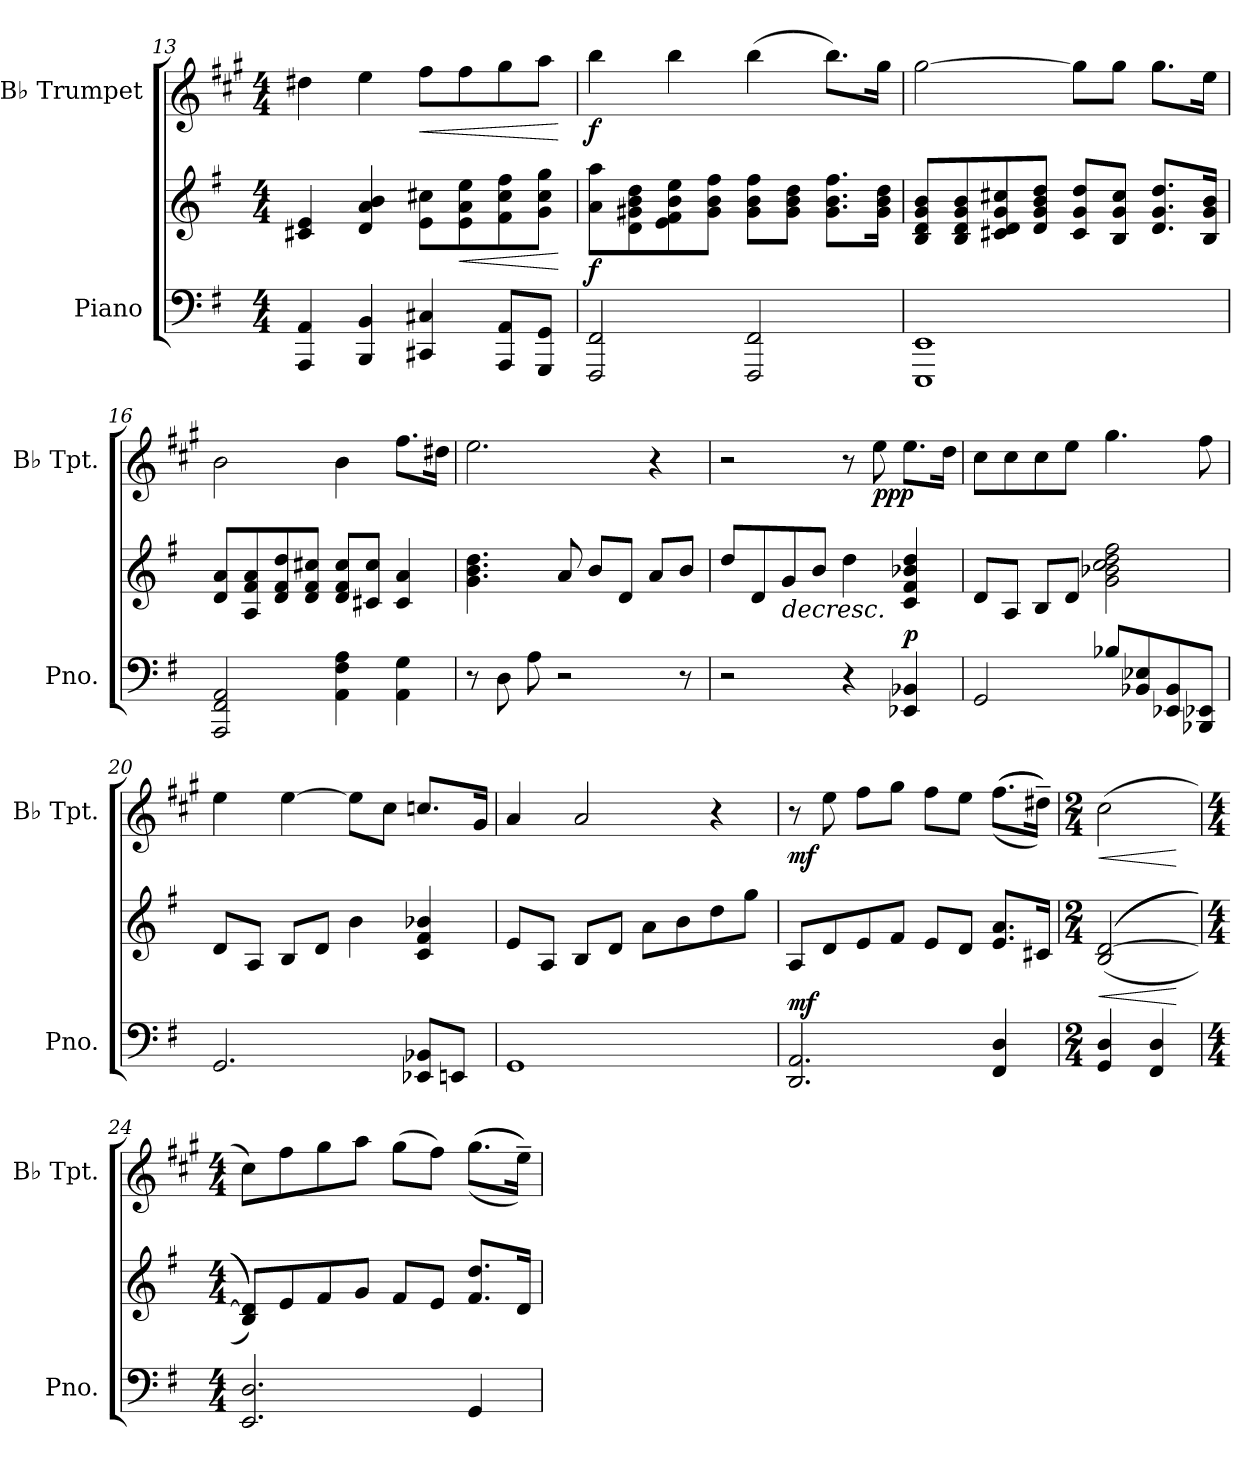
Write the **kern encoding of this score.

**kern	**kern	**dynam	**kern	**dynam
*part2	*part2	*part2	*part1	*part1
*staff3	*staff2	*staff2/3	*staff1	*staff1
*I"Piano	*	*	*I"B♭ Trumpet	*
*I'Pno.	*	*	*I'B♭ Tpt.	*
*clefF4	*clefG2	*	*clefG2	*
*	*	*	*ITrd1c2	*
*k[f#]	*k[f#]	*	*k[f#]	*
*M4/4	*M4/4	*	*M4/4	*
=13	=13	=13	=13	=13
4AAA/ 4AA/	4c#X/ 4e/	.	4cc#X\	.
4BBB/ 4BB/	4d/ 4a/ 4b/	.	4dd\	.
!	!	!	!	!LO:HP:b
4CC#X/ 4C#X/	8e\ 8cc#X\L	.	8ee\L	<
!	!	!LO:HP:b	!	!
.	8e\ 8a\ 8ee\	<	8ee\	.
8AAA/ 8AA/L	8f#\ 8cc#\ 8ff#\	.	8ff#\	.
8GGG/ 8GG/J	8g\ 8cc#\ 8gg\J	.	8gg\J	.
.	.	[	.	[
!!LO:LB:g=z
=14	=14	=14	=14	=14
!	!	!LO:DY:a=2	!	!LO:DY:b
2FFF#/ 2FF#/	8a\ 8aa\L	f	4aa\	f
.	8d\ 8g#X\ 8b\ 8dd\	.	.	.
.	8e\ 8f#\ 8b\ 8ee\	.	4aa\	.
.	8g#\ 8b\ 8ff#\J	.	.	.
2FFF#/ 2FF#/	8g#\ 8b\ 8ff#\L	.	(>4aa\	.
.	8g#\ 8b\ 8dd\J	.	.	.
.	8.g#\ 8.b\ 8.ff#\L	.	8.aa\L)	.
.	16g#\ 16b\ 16dd\Jk	.	16ff#\Jk	.
=15	=15	=15	=15	=15
1EEE 1EE	8B/ 8d/ 8g/ 8b/L	.	[2ff#\	.
.	8B/ 8d/ 8g/ 8b/	.	.	.
.	8c#X/ 8d/ 8g/ 8cc#X/	.	.	.
.	8d/ 8g/ 8b/ 8dd/J	.	.	.
.	8c#/ 8g/ 8dd/L	.	8ff#\L]	.
.	8B/ 8g/ 8cc#/J	.	8ff#\J	.
.	8.d/ 8.g/ 8.dd/L	.	8.ff#\L	.
.	16B/ 16g/ 16b/Jk	.	16dd\Jk	.
=16	=16	=16	=16	=16
2AAA/ 2FF#/ 2AA/	8d/ 8a/L	.	2a\	.
.	8A/ 8f#/ 8a/	.	.	.
.	8d/ 8f#/ 8dd/	.	.	.
.	8d/ 8f#/ 8cc#X/J	.	.	.
4AA\ 4F#\ 4A\	8d/ 8f#/ 8cc#/L	.	4a\	.
.	8c#X/ 8cc#/J	.	.	.
4AA\ 4G\	4c#/ 4a/	.	8.ee\L	.
.	.	.	16cc#X\Jk	.
=17	=17	=17	=17	=17
8r	4.g\ 4.b\ 4.dd\	.	2.dd\	.
8D\	.	.	.	.
8A\	.	.	.	.
2r	8a/	.	.	.
.	8b/L	.	.	.
.	8d/J	.	.	.
.	8a/L	.	4r	.
8r	8b/J	.	.	.
!!LO:PB:g=z
=18	=18	=18	=18	=18
2r	8dd/L	.	2r	.
.	8d/	.	.	.
!	!	!LO:HP:b	!	!
.	8g/	>	.	.
.	8b/J	.	.	.
4r	4dd\	.	8r	.
!	!	!	!	!LO:DY:b
!	!	!	!	!LO:DY:n=1:b
!	!	!	!	!LO:DY:n=2:b
.	.	.	8dd\	p p p
!	!	!LO:DY:a=2	!	!
4EE-X/ 4BB-X/	4c/ 4f#/ 4b-X/ 4dd/	p	8.dd\L	.
.	.	.	16cc\Jk	.
.	.	]	.	.
=19	=19	=19	=19	=19
2GG/	8d/L	.	8b\L	.
.	8A/J	.	8b\	.
.	8B/L	.	8b\	.
.	8d/J	.	8dd\J	.
8B-X/L	2g\ 2b-X\ 2cc\ 2dd\ 2ff#\	.	4.ff#\	.
8BB-X/ 8E-X/	.	.	.	.
8EE-X/ 8BB-/	.	.	.	.
8BBB-X/ 8EE-X/J	.	.	8ee\	.
=20	=20	=20	=20	=20
2.GG/	8d/L	.	4dd\	.
.	8A/J	.	.	.
.	8B/L	.	[4dd\	.
.	8d/J	.	.	.
.	4b\	.	8dd\L]	.
.	.	.	8b\J	.
8EE-X/ 8BB-X/L	4c/ 4f#/ 4b-X/	.	8.b-X/L	.
8EEn/J	.	.	.	.
.	.	.	16f#/Jk	.
=21	=21	=21	=21	=21
1GG	8e/L	.	4g/	.
.	8A/J	.	.	.
.	8B/L	.	2g/	.
.	8d/J	.	.	.
.	8a\L	.	.	.
.	8b\	.	.	.
.	8dd\	.	4r	.
.	8gg\J	.	.	.
!!LO:LB:g=z
=22	=22	=22	=22	=22
!	!	!LO:DY:a=2	!	!LO:DY:b
2.DD/ 2.AA/	8A/L	mf	8r	mf
.	8d/	.	8dd\	.
.	8e/	.	8ee\L	.
.	8f#/J	.	8ff#\J	.
.	8e/L	.	8ee\L	.
.	8d/J	.	8dd\J	.
4FF#/ 4D/	8.e/ 8.a/L	.	(>(>(>8.ee\L	.
.	16c#X/Jk	.	16cc#X~\Jk)))	.
=23	=23	=23	=23	=23
*M2/4	*M2/4	*	*M2/4	*
!	!	!LO:HP:b	!	!LO:HP:b
4GG/ 4D/	(>(>(>2B/ [2d/	<	(>2b\	<
4FF#/ 4D/	.	.	.	.
.	.	[	.	[
=24	=24	=24	=24	=24
*M4/4	*M4/4	*	*M4/4	*
2.EE/ 2.D/	8B/ 8d/]L)))	.	8b\L)	.
.	8e/	.	8ee\	.
.	8f#/	.	8ff#\	.
.	8g/J	.	8gg\J	.
.	8f#/L	.	(>8ff#\L	.
.	8e/J	.	8ee\J)	.
4GG/	8.f#/ 8.dd/L	.	(>(>(>8.ff#\L	.
.	16d/Jk	.	16dd~\Jk)))	.
=	=	=	=	=
*-	*-	*-	*-	*-
